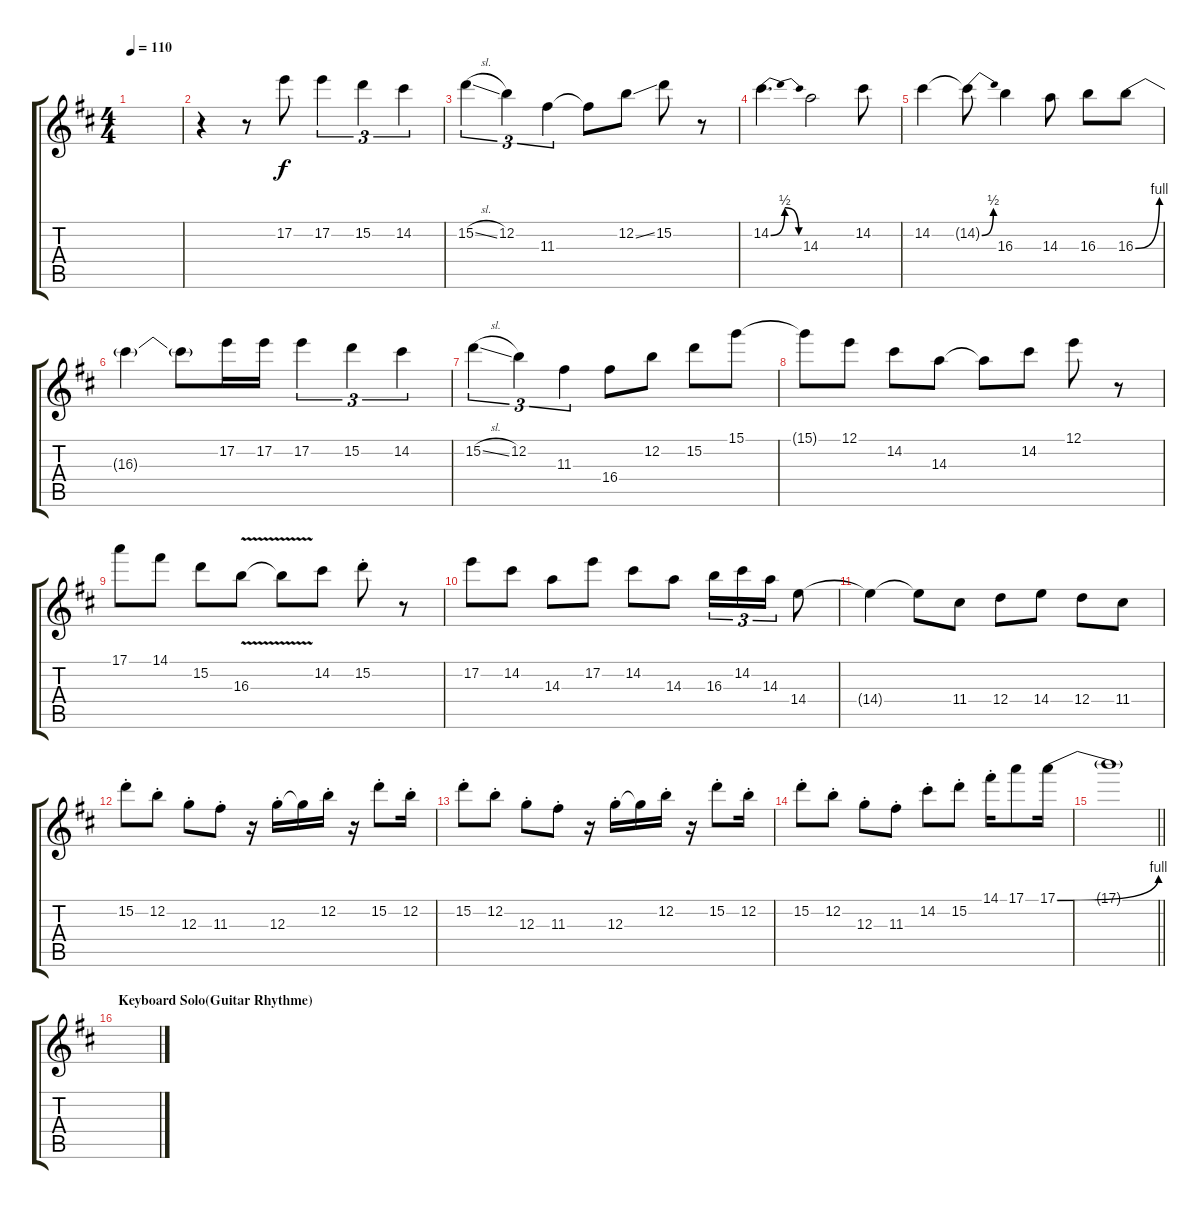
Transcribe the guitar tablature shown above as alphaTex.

\track "" {instrument distortionguitar}
\staff {score tabs}
\tuning (E4 B3 G3 D3 A2 E2) {hide}
\ts (4 4)
\tempo 110
\clef g2
\ks bminor
|
r.4 r.8 17.2.8 17.2.4{tu (3 2)} 15.2.4{tu (3 2)} 14.2.4{tu (3 2)} |
15.2{sl}.4{tu (3 2)} 12.2.4{tu (3 2)} 11.3.4{tu (3 2)} 11.3{t}.8 12.2{ss}.8 15.2.8 r.8 |
14.2{be (bendrelease 0 0 30 2 30 2 60 0)}.4{d} 14.3.2 14.2.8 |
14.2.4 14.2{be (bend 0 0 60 2) t}.8 16.3.4 14.3.8 16.3.8 16.3{be (bend 0 0 60 4)}.8 |
16.3{t}.4 16.3{t}.8 17.2.16 17.2.16 17.2.4{tu (3 2)} 15.2.4{tu (3 2)} 14.2.4{tu (3 2)} |
15.2{sl}.4{tu (3 2)} 12.2.4{tu (3 2)} 11.3.4{tu (3 2)} 16.4.8 12.2.8 15.2.8 15.1.8 |
15.1{t}.8 12.1.8 14.2.8 14.3.8 14.3{t}.8 14.2.8 12.1.8 r.8 |
17.1.8 14.1.8 15.2.8 16.3{v}.8 16.3{t}.8 14.2.8 15.2{st}.8 r.8 |
17.2.8 14.2.8 14.3.8 17.2.8 14.2.8 14.3.8 16.3.16{tu (3 2)} 14.2.16{tu (3 2)} 14.3.16{tu (3 2)} 14.4.8 |
14.4{t}.4 14.4{t}.8 11.4.8 12.4.8 14.4.8 12.4.8 11.4.8 |
15.2{st}.8 12.2{st}.8 12.3{st}.8 11.3{st}.8 r.16 12.3{st}.16 12.3{t}.16 12.2{st}.16 r.16 15.2{st}.8 12.2{st}.16 |
15.2{st}.8 12.2{st}.8 12.3{st}.8 11.3{st}.8 r.16 12.3{st}.16 12.3{t}.16 12.2{st}.16 r.16 15.2{st}.8 12.2{st}.16 |
15.2{st}.8 12.2{st}.8 12.3{st}.8 11.3{st}.8 14.2{st}.8 15.2{st}.8 14.1{st}.16 17.1.8 17.1{be (bend 0 0 60 4)}.16 |
\barLineRight lightlight
17.1{t}.1 |
\section ("" "Keyboard Solo(Guitar Rhythme)")
